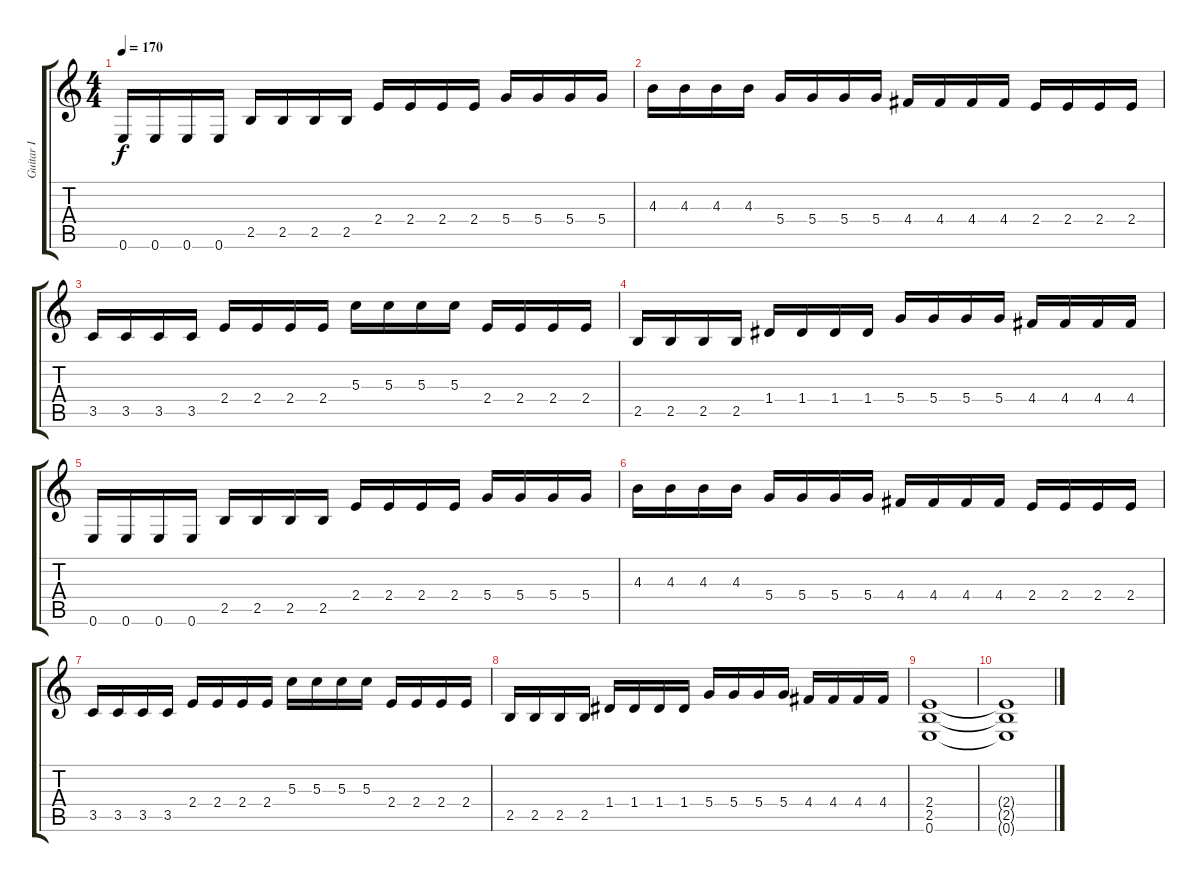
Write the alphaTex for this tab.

\track ("Guitar I" "Guitar I") {instrument distortionguitar}
\staff {score tabs}
\tuning (E4 B3 G3 D3 A2 E2) {hide}
\ts (4 4)
\tempo 170
\clef g2
\ks c
0.6.16{dy f} 0.6.16 0.6.16 0.6.16 2.5.16 2.5.16 2.5.16 2.5.16 2.4.16 2.4.16 2.4.16 2.4.16 5.4.16 5.4.16 5.4.16 5.4.16 |
4.3.16 4.3.16 4.3.16 4.3.16 5.4.16 5.4.16 5.4.16 5.4.16 4.4.16 4.4.16 4.4.16 4.4.16 2.4.16 2.4.16 2.4.16 2.4.16 |
3.5.16 3.5.16 3.5.16 3.5.16 2.4.16 2.4.16 2.4.16 2.4.16 5.3.16 5.3.16 5.3.16 5.3.16 2.4.16 2.4.16 2.4.16 2.4.16 |
2.5.16 2.5.16 2.5.16 2.5.16 1.4.16 1.4.16 1.4.16 1.4.16 5.4.16 5.4.16 5.4.16 5.4.16 4.4.16 4.4.16 4.4.16 4.4.16 |
0.6.16 0.6.16 0.6.16 0.6.16 2.5.16 2.5.16 2.5.16 2.5.16 2.4.16 2.4.16 2.4.16 2.4.16 5.4.16 5.4.16 5.4.16 5.4.16 |
4.3.16 4.3.16 4.3.16 4.3.16 5.4.16 5.4.16 5.4.16 5.4.16 4.4.16 4.4.16 4.4.16 4.4.16 2.4.16 2.4.16 2.4.16 2.4.16 |
3.5.16 3.5.16 3.5.16 3.5.16 2.4.16 2.4.16 2.4.16 2.4.16 5.3.16 5.3.16 5.3.16 5.3.16 2.4.16 2.4.16 2.4.16 2.4.16 |
2.5.16 2.5.16 2.5.16 2.5.16 1.4.16 1.4.16 1.4.16 1.4.16 5.4.16 5.4.16 5.4.16 5.4.16 4.4.16 4.4.16 4.4.16 4.4.16 |
(2.4 2.5 0.6).1 |
(2.4{t} 2.5{t} 0.6{t}).1
